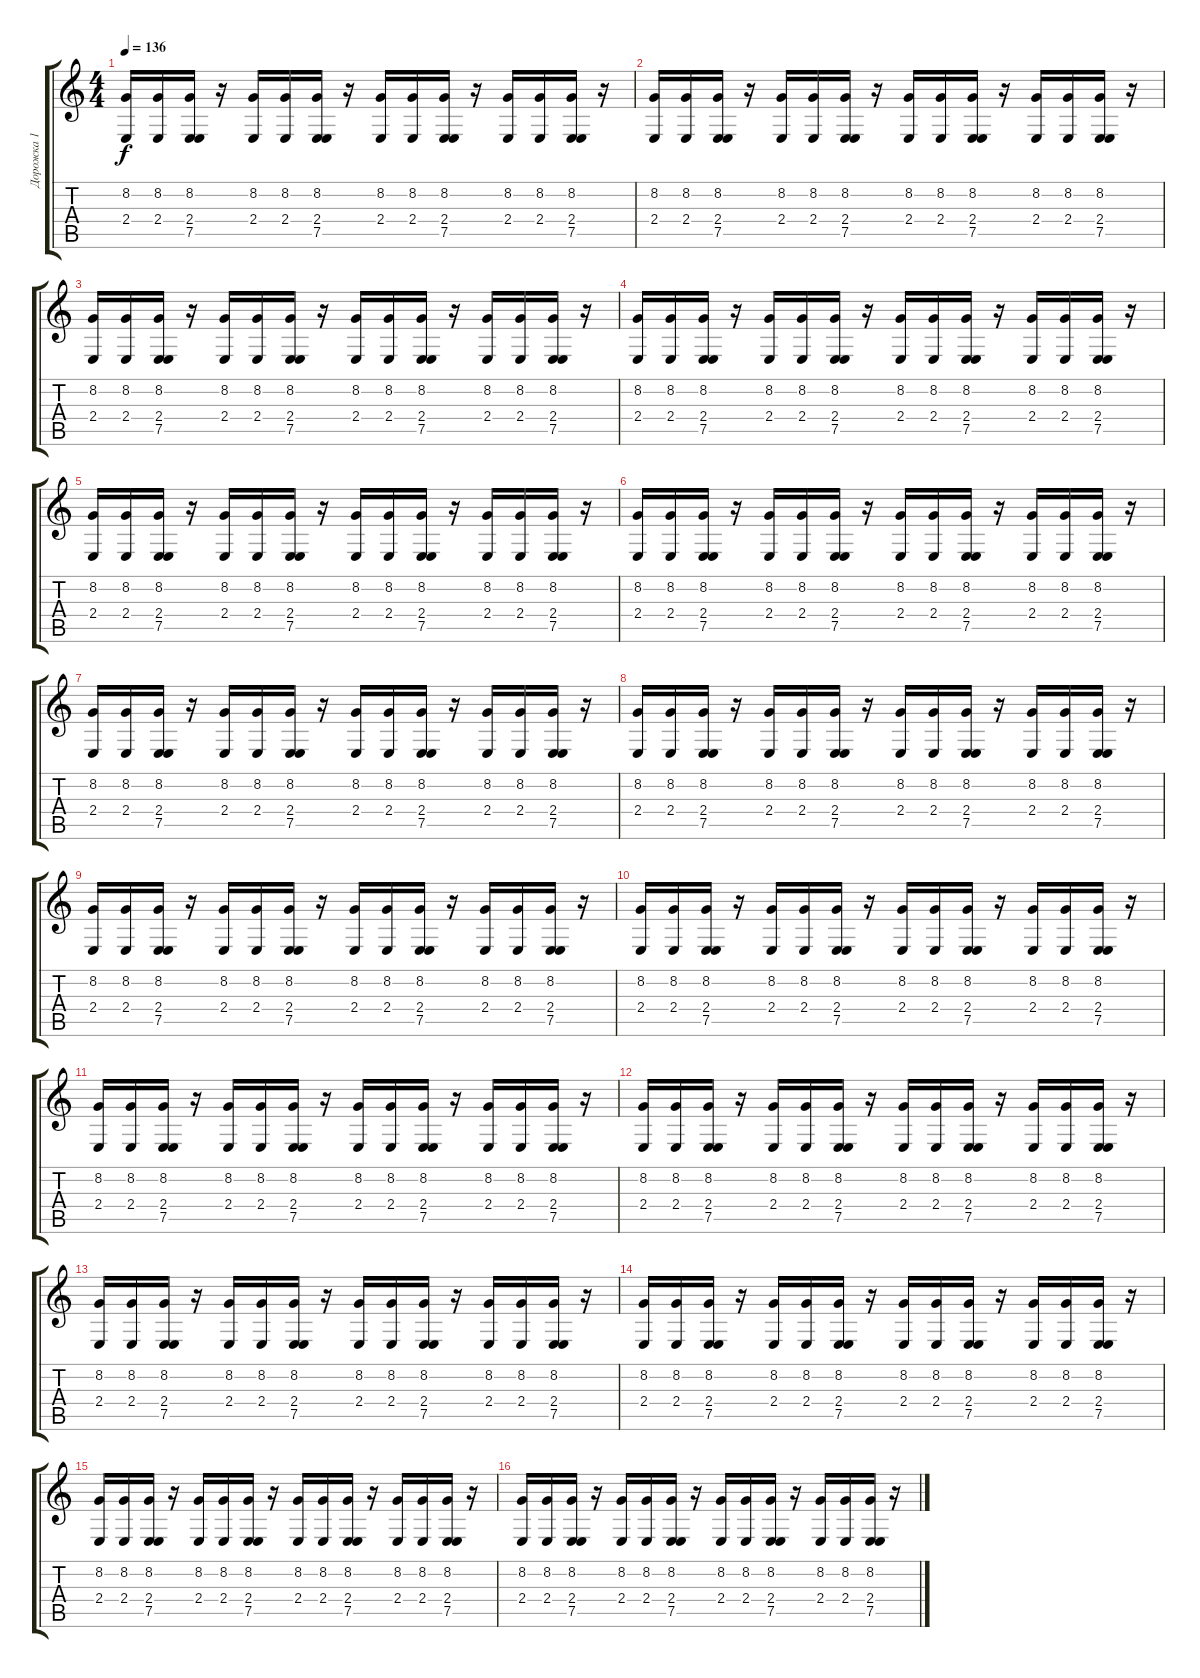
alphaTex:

\track ("Дорожка 1" "Дорожка 1") {instrument pad3polysynth}
\staff {score tabs}
\tuning (E4 B3 G3 D3 A2 E2) {hide}
\ts (4 4)
\tempo 136
\clef g2
\ks c
(8.2 2.4).16{dy f} (8.2 2.4).16 (8.2 2.4 7.5).16 r.16 (8.2 2.4).16 (8.2 2.4).16 (8.2 2.4 7.5).16 r.16 (8.2 2.4).16 (8.2 2.4).16 (8.2 2.4 7.5).16 r.16 (8.2 2.4).16 (8.2 2.4).16 (8.2 2.4 7.5).16 r.16 |
(8.2 2.4).16 (8.2 2.4).16 (8.2 2.4 7.5).16 r.16 (8.2 2.4).16 (8.2 2.4).16 (8.2 2.4 7.5).16 r.16 (8.2 2.4).16 (8.2 2.4).16 (8.2 2.4 7.5).16 r.16 (8.2 2.4).16 (8.2 2.4).16 (8.2 2.4 7.5).16 r.16 |
(8.2 2.4).16 (8.2 2.4).16 (8.2 2.4 7.5).16 r.16 (8.2 2.4).16 (8.2 2.4).16 (8.2 2.4 7.5).16 r.16 (8.2 2.4).16 (8.2 2.4).16 (8.2 2.4 7.5).16 r.16 (8.2 2.4).16 (8.2 2.4).16 (8.2 2.4 7.5).16 r.16 |
(8.2 2.4).16 (8.2 2.4).16 (8.2 2.4 7.5).16 r.16 (8.2 2.4).16 (8.2 2.4).16 (8.2 2.4 7.5).16 r.16 (8.2 2.4).16 (8.2 2.4).16 (8.2 2.4 7.5).16 r.16 (8.2 2.4).16 (8.2 2.4).16 (8.2 2.4 7.5).16 r.16 |
(8.2 2.4).16 (8.2 2.4).16 (8.2 2.4 7.5).16 r.16 (8.2 2.4).16 (8.2 2.4).16 (8.2 2.4 7.5).16 r.16 (8.2 2.4).16 (8.2 2.4).16 (8.2 2.4 7.5).16 r.16 (8.2 2.4).16 (8.2 2.4).16 (8.2 2.4 7.5).16 r.16 |
(8.2 2.4).16 (8.2 2.4).16 (8.2 2.4 7.5).16 r.16 (8.2 2.4).16 (8.2 2.4).16 (8.2 2.4 7.5).16 r.16 (8.2 2.4).16 (8.2 2.4).16 (8.2 2.4 7.5).16 r.16 (8.2 2.4).16 (8.2 2.4).16 (8.2 2.4 7.5).16 r.16 |
(8.2 2.4).16 (8.2 2.4).16 (8.2 2.4 7.5).16 r.16 (8.2 2.4).16 (8.2 2.4).16 (8.2 2.4 7.5).16 r.16 (8.2 2.4).16 (8.2 2.4).16 (8.2 2.4 7.5).16 r.16 (8.2 2.4).16 (8.2 2.4).16 (8.2 2.4 7.5).16 r.16 |
(8.2 2.4).16 (8.2 2.4).16 (8.2 2.4 7.5).16 r.16 (8.2 2.4).16 (8.2 2.4).16 (8.2 2.4 7.5).16 r.16 (8.2 2.4).16 (8.2 2.4).16 (8.2 2.4 7.5).16 r.16 (8.2 2.4).16 (8.2 2.4).16 (8.2 2.4 7.5).16 r.16 |
(8.2 2.4).16 (8.2 2.4).16 (8.2 2.4 7.5).16 r.16 (8.2 2.4).16 (8.2 2.4).16 (8.2 2.4 7.5).16 r.16 (8.2 2.4).16 (8.2 2.4).16 (8.2 2.4 7.5).16 r.16 (8.2 2.4).16 (8.2 2.4).16 (8.2 2.4 7.5).16 r.16 |
(8.2 2.4).16 (8.2 2.4).16 (8.2 2.4 7.5).16 r.16 (8.2 2.4).16 (8.2 2.4).16 (8.2 2.4 7.5).16 r.16 (8.2 2.4).16 (8.2 2.4).16 (8.2 2.4 7.5).16 r.16 (8.2 2.4).16 (8.2 2.4).16 (8.2 2.4 7.5).16 r.16 |
(8.2 2.4).16 (8.2 2.4).16 (8.2 2.4 7.5).16 r.16 (8.2 2.4).16 (8.2 2.4).16 (8.2 2.4 7.5).16 r.16 (8.2 2.4).16 (8.2 2.4).16 (8.2 2.4 7.5).16 r.16 (8.2 2.4).16 (8.2 2.4).16 (8.2 2.4 7.5).16 r.16 |
(8.2 2.4).16 (8.2 2.4).16 (8.2 2.4 7.5).16 r.16 (8.2 2.4).16 (8.2 2.4).16 (8.2 2.4 7.5).16 r.16 (8.2 2.4).16 (8.2 2.4).16 (8.2 2.4 7.5).16 r.16 (8.2 2.4).16 (8.2 2.4).16 (8.2 2.4 7.5).16 r.16 |
(8.2 2.4).16 (8.2 2.4).16 (8.2 2.4 7.5).16 r.16 (8.2 2.4).16 (8.2 2.4).16 (8.2 2.4 7.5).16 r.16 (8.2 2.4).16 (8.2 2.4).16 (8.2 2.4 7.5).16 r.16 (8.2 2.4).16 (8.2 2.4).16 (8.2 2.4 7.5).16 r.16 |
(8.2 2.4).16 (8.2 2.4).16 (8.2 2.4 7.5).16 r.16 (8.2 2.4).16 (8.2 2.4).16 (8.2 2.4 7.5).16 r.16 (8.2 2.4).16 (8.2 2.4).16 (8.2 2.4 7.5).16 r.16 (8.2 2.4).16 (8.2 2.4).16 (8.2 2.4 7.5).16 r.16 |
(8.2 2.4).16 (8.2 2.4).16 (8.2 2.4 7.5).16 r.16 (8.2 2.4).16 (8.2 2.4).16 (8.2 2.4 7.5).16 r.16 (8.2 2.4).16 (8.2 2.4).16 (8.2 2.4 7.5).16 r.16 (8.2 2.4).16 (8.2 2.4).16 (8.2 2.4 7.5).16 r.16 |
(8.2 2.4).16 (8.2 2.4).16 (8.2 2.4 7.5).16 r.16 (8.2 2.4).16 (8.2 2.4).16 (8.2 2.4 7.5).16 r.16 (8.2 2.4).16 (8.2 2.4).16 (8.2 2.4 7.5).16 r.16 (8.2 2.4).16 (8.2 2.4).16 (8.2 2.4 7.5).16 r.16
